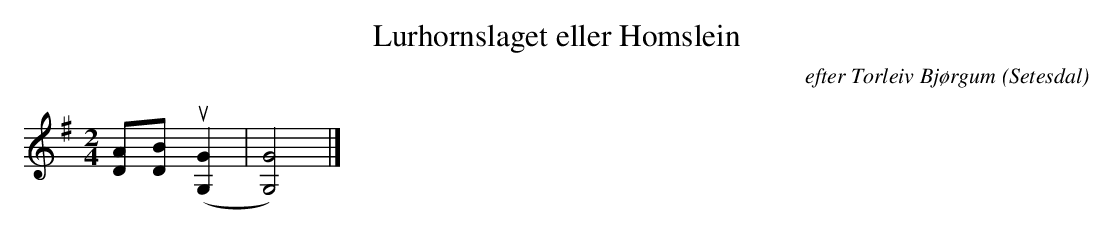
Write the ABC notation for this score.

X:1
T:Lurhornslaget eller Homslein
C:efter Torleiv Bjørgum
O:Setesdal
M:2/4
L:1/8
K:G
[AD][BD] u([G,G]2 |[G,G]4) |]
